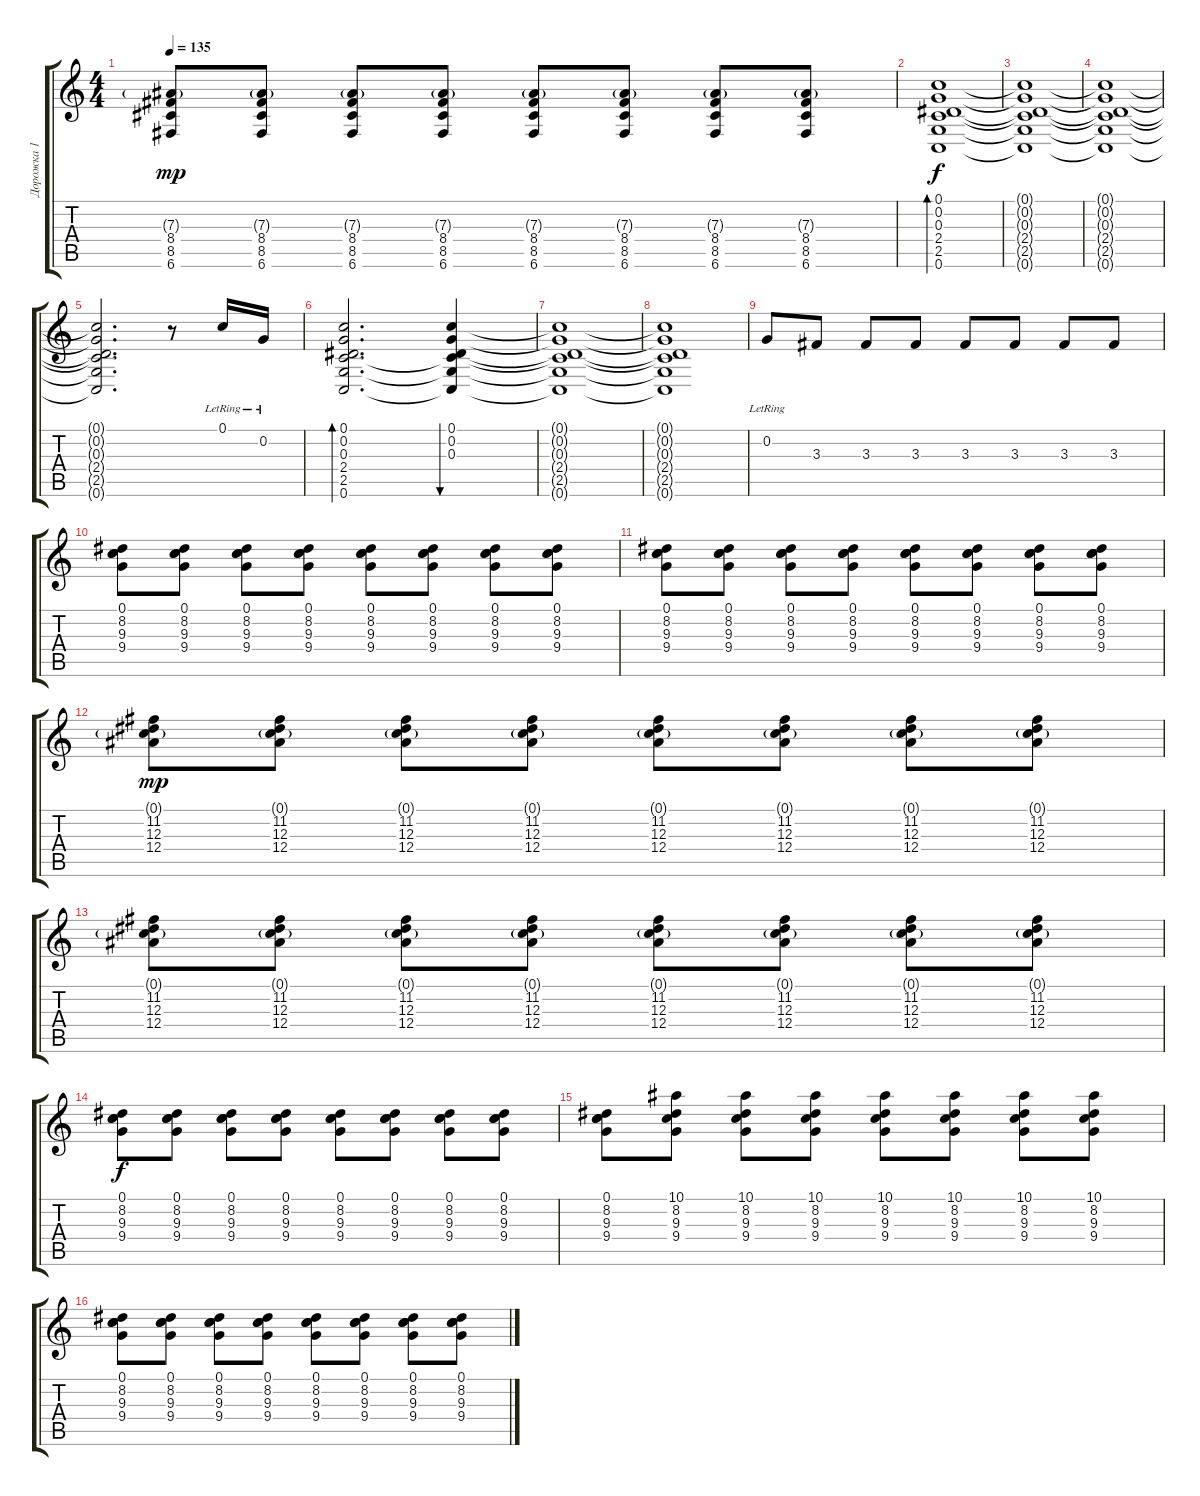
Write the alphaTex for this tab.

\track ("Дорожка 1" "Дорожка 1") {instrument overdrivenguitar}
\staff {score tabs}
\tuning (C4 G3 Eb3 Bb2 F2 C2) {hide}
\ts (4 4)
\tempo 135
\clef g2
\ks c
(7.3{g} 8.4 8.5 6.6).8{dy mp} (7.3{g} 8.4 8.5 6.6).8 (7.3{g} 8.4 8.5 6.6).8 (7.3{g} 8.4 8.5 6.6).8 (7.3{g} 8.4 8.5 6.6).8 (7.3{g} 8.4 8.5 6.6).8 (7.3{g} 8.4 8.5 6.6).8 (7.3{g} 8.4 8.5 6.6).8 |
(0.1 0.2 0.3 2.4 2.5 0.6).1{bd 60 dy f} |
(0.1{t} 0.2{t} 0.3{t} 2.4{t} 2.5{t} 0.6{t}).1 |
(0.1{t} 0.2{t} 0.3{t} 2.4{t} 2.5{t} 0.6{t}).1 |
(0.1{t} 0.2{t} 0.3{t} 2.4{t} 2.5{t} 0.6{t}).2{d} r.8 0.1{lr}.16 0.2{lr}.16 |
(0.1 0.2 0.3 2.4 2.5 0.6).2{d bd 60} (0.1 0.2 0.3 2.4{t} 2.5{t} 0.6{t}).4{bu 60} |
(0.1{t} 0.2{t} 0.3{t} 2.4{t} 2.5{t} 0.6{t}).1 |
(0.1{t} 0.2{t} 0.3{t} 2.4{t} 2.5{t} 0.6{t}).1 |
0.2{lr}.8 3.3.8 3.3.8 3.3.8 3.3.8 3.3.8 3.3.8 3.3.8 |
(0.1 8.2 9.3 9.4).8 (0.1 8.2 9.3 9.4).8 (0.1 8.2 9.3 9.4).8 (0.1 8.2 9.3 9.4).8 (0.1 8.2 9.3 9.4).8 (0.1 8.2 9.3 9.4).8 (0.1 8.2 9.3 9.4).8 (0.1 8.2 9.3 9.4).8 |
(0.1 8.2 9.3 9.4).8 (0.1 8.2 9.3 9.4).8 (0.1 8.2 9.3 9.4).8 (0.1 8.2 9.3 9.4).8 (0.1 8.2 9.3 9.4).8 (0.1 8.2 9.3 9.4).8 (0.1 8.2 9.3 9.4).8 (0.1 8.2 9.3 9.4).8 |
(0.1{g} 11.2 12.3 12.4).8{dy mp} (0.1{g} 11.2 12.3 12.4).8 (0.1{g} 11.2 12.3 12.4).8 (0.1{g} 11.2 12.3 12.4).8 (0.1{g} 11.2 12.3 12.4).8 (0.1{g} 11.2 12.3 12.4).8 (0.1{g} 11.2 12.3 12.4).8 (0.1{g} 11.2 12.3 12.4).8 |
(0.1{g} 11.2 12.3 12.4).8 (0.1{g} 11.2 12.3 12.4).8 (0.1{g} 11.2 12.3 12.4).8 (0.1{g} 11.2 12.3 12.4).8 (0.1{g} 11.2 12.3 12.4).8 (0.1{g} 11.2 12.3 12.4).8 (0.1{g} 11.2 12.3 12.4).8 (0.1{g} 11.2 12.3 12.4).8 |
(0.1 8.2 9.3 9.4).8{dy f} (0.1 8.2 9.3 9.4).8 (0.1 8.2 9.3 9.4).8 (0.1 8.2 9.3 9.4).8 (0.1 8.2 9.3 9.4).8 (0.1 8.2 9.3 9.4).8 (0.1 8.2 9.3 9.4).8 (0.1 8.2 9.3 9.4).8 |
(0.1 8.2 9.3 9.4).8 (10.1 8.2 9.3 9.4).8 (10.1 8.2 9.3 9.4).8 (10.1 8.2 9.3 9.4).8 (10.1 8.2 9.3 9.4).8 (10.1 8.2 9.3 9.4).8 (10.1 8.2 9.3 9.4).8 (10.1 8.2 9.3 9.4).8 |
(0.1 8.2 9.3 9.4).8 (0.1 8.2 9.3 9.4).8 (0.1 8.2 9.3 9.4).8 (0.1 8.2 9.3 9.4).8 (0.1 8.2 9.3 9.4).8 (0.1 8.2 9.3 9.4).8 (0.1 8.2 9.3 9.4).8 (0.1 8.2 9.3 9.4).8
